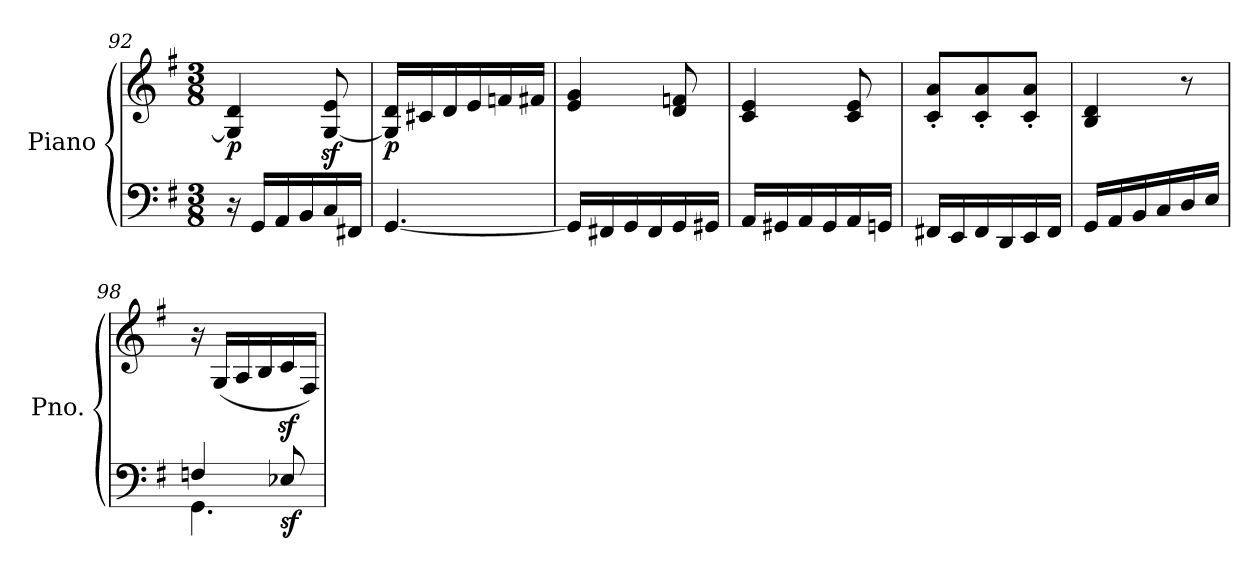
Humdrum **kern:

**kern	**kern	**dynam
*part1	*part1	*part1
*staff2	*staff1	*staff1/2
*I"Piano	*	*
*I'Pno.	*	*
*clefF4	*clefG2	*
*k[f#]	*k[f#]	*
*M3/8	*M3/8	*
=92	=92	=92
!	!	!LO:DY:b
16r	4G/] 4d/	p
16GG/LL	.	.
16AA/	.	.
16BB/	.	.
16C/	[8G/z< 8e/z<	.
16FF#X/JJ	.	.
=93	=93	=93
!	!	!LO:DY:b
[4.GG/	16G/] 16d/LL	p
.	16c#X/	.
.	16d/	.
.	16e/	.
.	16fn/	.
.	16f#X/JJ	.
!!LO:PB:g=z
=94	=94	=94
16GG/LL]	4e/ 4g/	.
16FF#X/	.	.
16GG/	.	.
16FF#/	.	.
16GG/	8d/ 8fn/	.
16GG#X/JJ	.	.
=95	=95	=95
16AA/LL	4c/ 4e/	.
16GG#X/	.	.
16AA/	.	.
16GG#/	.	.
16AA/	8c/ 8e/	.
16GGn/JJ	.	.
=96	=96	=96
16FF#X/LL	8c/' 8a/'L	.
16EE/	.	.
16FF#/	8c/' 8a/'	.
16DD/	.	.
16EE/	8c/' 8a/'J	.
16FF#/JJ	.	.
=97	=97	=97
16GG/LL	4B/ 4d/	.
16AA/	.	.
16BB/	.	.
16C/	.	.
16D/	8r	.
16E/JJ	.	.
=98	=98	=98
*^	*	*
4Fn/	4.GG\	16r	.
.	.	(>16G/LL	.
.	.	16A/	.
.	.	16B/	.
!	!	!	!LO:DY:b=2
8E-X/	.	16cz</	sf
.	.	16F#/JJ)	.
*v	*v	*	*
=	=	=
*-	*-	*-
